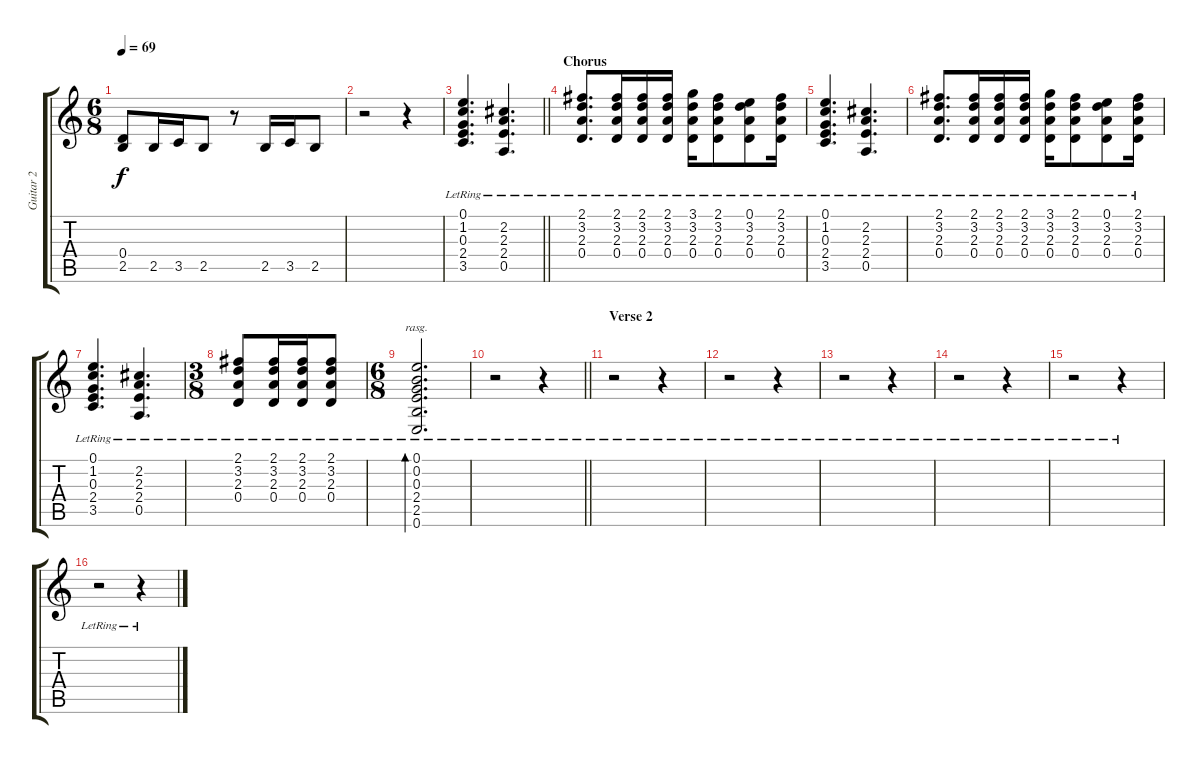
\track ("Guitar 2" "Guitar 2") {instrument acousticguitarsteel}
\staff {score tabs}
\tuning (E4 B3 G3 D3 A2 E2) {hide}
\ts (6 8)
\tempo 69
\clef g2
\ks c
(0.4 2.5).8{dy f} 2.5.16 3.5.16 2.5.8 r.8 2.5.16 3.5.16 2.5.8 |
r.2 r.4 |
\barLineRight lightlight
(0.1{lr} 1.2{lr} 0.3{lr} 2.4{lr} 3.5{lr}).4{d} (2.2{lr} 2.3{lr} 2.4{lr} 0.5{lr}).4{d} |
\section ("" "Chorus")
(2.1{lr} 3.2{lr} 2.3{lr} 0.4{lr}).8{d} (2.1{lr} 3.2{lr} 2.3{lr} 0.4{lr}).16 (2.1{lr} 3.2{lr} 2.3{lr} 0.4{lr}).16 (2.1{lr} 3.2{lr} 2.3{lr} 0.4{lr}).16 (3.1{lr} 3.2{lr} 2.3{lr} 0.4{lr}).16 (2.1{lr} 3.2{lr} 2.3{lr} 0.4{lr}).8 (0.1{lr} 3.2{lr} 2.3{lr} 0.4{lr}).8 (2.1{lr} 3.2{lr} 2.3{lr} 0.4{lr}).16 |
(0.1{lr} 1.2{lr} 0.3{lr} 2.4{lr} 3.5{lr}).4{d} (2.2{lr} 2.3{lr} 2.4{lr} 0.5{lr}).4{d} |
(2.1{lr} 3.2{lr} 2.3{lr} 0.4{lr}).8{d} (2.1{lr} 3.2{lr} 2.3{lr} 0.4{lr}).16 (2.1{lr} 3.2{lr} 2.3{lr} 0.4{lr}).16 (2.1{lr} 3.2{lr} 2.3{lr} 0.4{lr}).16 (3.1{lr} 3.2{lr} 2.3{lr} 0.4{lr}).16 (2.1{lr} 3.2{lr} 2.3{lr} 0.4{lr}).8 (0.1{lr} 3.2{lr} 2.3{lr} 0.4{lr}).8 (2.1{lr} 3.2{lr} 2.3{lr} 0.4{lr}).16 |
(0.1{lr} 1.2{lr} 0.3{lr} 2.4{lr} 3.5{lr}).4{d} (2.2{lr} 2.3{lr} 2.4{lr} 0.5{lr}).4{d} |
\ts (3 8)
(2.1{lr} 3.2{lr} 2.3{lr} 0.4{lr}).8 (2.1{lr} 3.2{lr} 2.3{lr} 0.4{lr}).16 (2.1{lr} 3.2{lr} 2.3{lr} 0.4{lr}).16 (2.1{lr} 3.2{lr} 2.3{lr} 0.4{lr}).8 |
\ts (6 8)
(0.1{lr} 0.2{lr} 0.3{lr} 2.4{lr} 2.5{lr} 0.6{lr}).2{d bd 60 rasg ii} |
\barLineRight lightlight
r.2 r.4 |
\section ("" "Verse 2")
r.2 r.4 |
r.2 r.4 |
r.2 r.4 |
r.2 r.4 |
r.2 r.4 |
r.2 r.4
